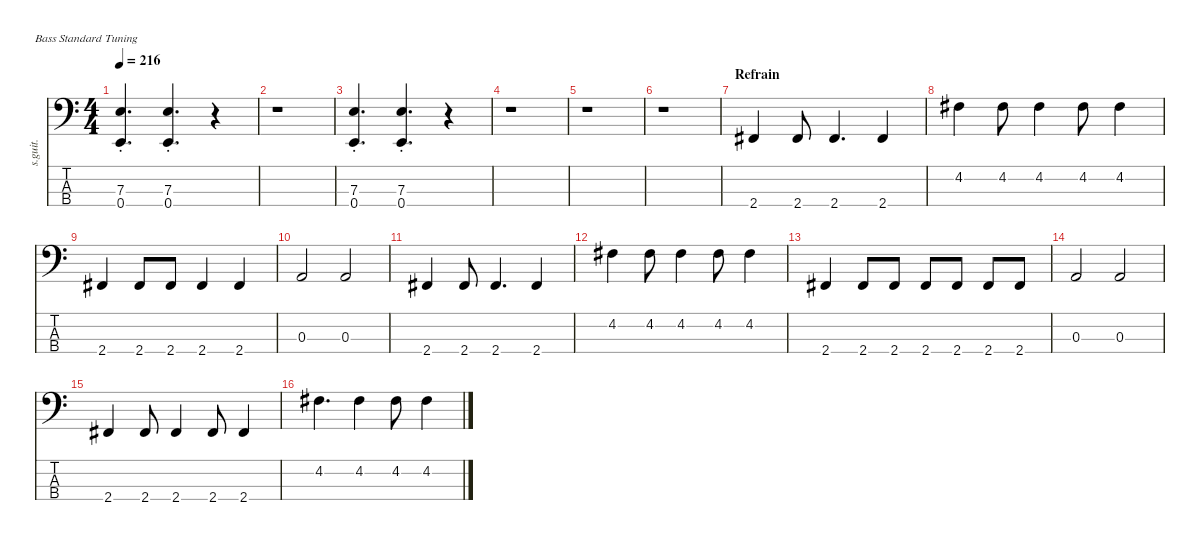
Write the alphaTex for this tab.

\defaultSystemsLayout 4
\hideDynamics
\bracketExtendMode nobrackets
\track ("Couch Potato (Spud) | Bass" "s.guit.") {instrument electricbasspick}
\staff {score tabs}
\tuning (G2 D2 A1 E1)
\ts (4 4)
\tempo 216
\clef f4
\ks c
(7.3 0.4{st}).4{d dy f} (7.3 0.4{st}).4{d} r.4 |
r.1 |
(7.3 0.4{st}).4{d} (7.3 0.4{st}).4{d} r.4 |
r.1 |
r.1 |
r.1 |
\section ("" "Refrain")
2.4{acc #}.4 2.4{acc #}.8 2.4{acc #}.4{d} 2.4{acc #}.4 |
4.2{acc #}.4 4.2{acc #}.8 4.2{acc #}.4 4.2{acc #}.8 4.2{acc #}.4 |
2.4{acc #}.4 2.4{acc #}.8 2.4{acc #}.8 2.4{acc #}.4 2.4{acc #}.4 |
0.3.2 0.3.2 |
2.4{acc #}.4 2.4{acc #}.8 2.4{acc #}.4{d} 2.4{acc #}.4 |
4.2{acc #}.4 4.2{acc #}.8 4.2{acc #}.4 4.2{acc #}.8 4.2{acc #}.4 |
2.4{acc #}.4 2.4{acc #}.8 2.4{acc #}.8 2.4{acc #}.8 2.4{acc #}.8 2.4{acc #}.8 2.4{acc #}.8 |
0.3.2 0.3.2 |
2.4{acc #}.4 2.4{acc #}.8 2.4{acc #}.4 2.4{acc #}.8 2.4{acc #}.4 |
4.2{acc #}.4{d} 4.2{acc #}.4 4.2{acc #}.8 4.2{acc #}.4
